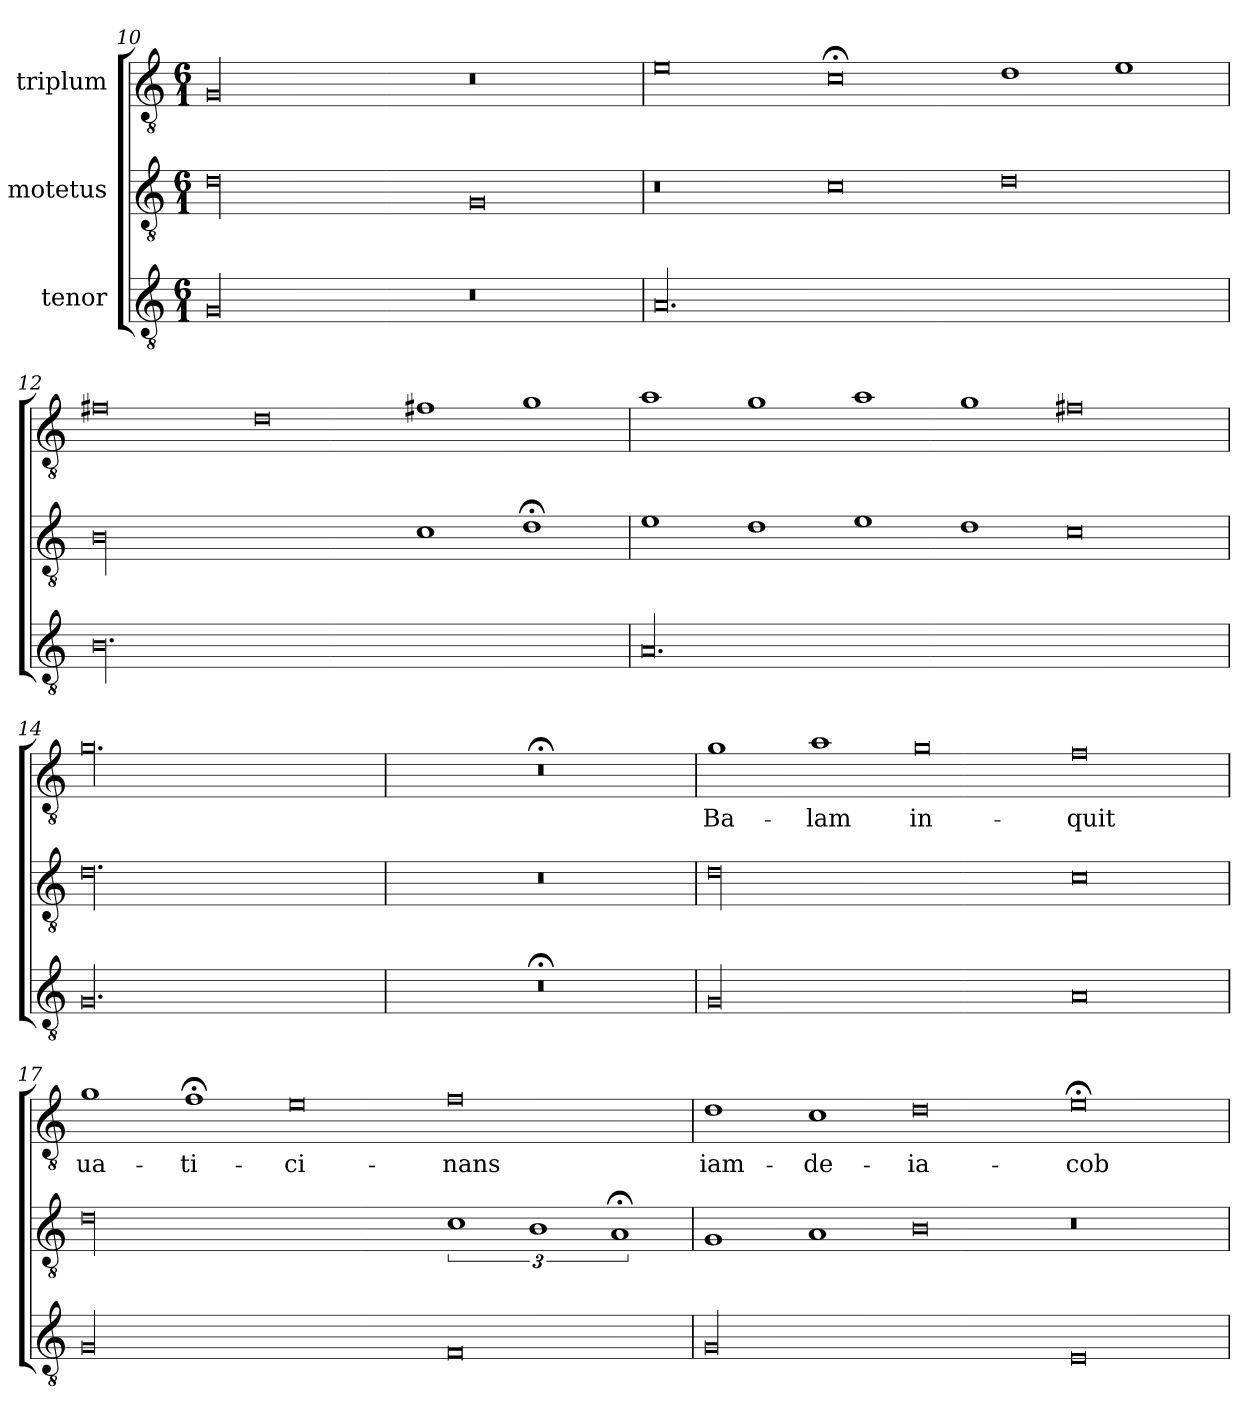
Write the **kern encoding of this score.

**kern	**kern	**kern	**text
*part3	*part2	*part1	*part1
*staff3	*staff2	*staff1	*staff1
*I"tenor	*I"motetus	*I"triplum	*
*clefGv2	*clefGv2	*clefGv2	*
*k[]	*k[]	*k[]	*
*C:	*C:	*C:	*
*M6/1	*M6/1	*M6/1	*
=10	=10	=10	=10
00G/	00d\	00G/	.
0r	0G/	0r	.
=11	=11	=11	=11
00.A/	0r	0e\	.
.	0c\	0c;<\	.
.	0d\	1d\	.
.	.	1e\	.
=12	=12	=12	=12
00.B\	00B\	0f#X\	.
.	.	0d\	.
.	1c\	1f#X\	.
.	1d;<\	1g\	.
=13	=13	=13	=13
00.A/	1e\	1a\	.
.	1d\	1g\	.
.	1e\	1a\	.
.	1d\	1g\	.
.	0c\	0f#X\	.
=14	=14	=14	=14
00.G/	00.d\	00.g\	.
=15	=15	=15	=15
00.r;<	00.r	00.r;<	.
!!LO:PB:g=z
=16	=16	=16	=16
00G/	00d\	1g\	Ba-
.	.	1a\	-lam
.	.	0g\	in-
0A/	0c\	0f\	-quit
=17	=17	=17	=17
00G/	00d\	1g\	ua-
.	.	1f;<\	-ti-
.	.	0e\	-ci-
0F/	3%2c\	0f\	-nans
.	3%2B\	.	.
.	3%2A;</	.	.
=18	=18	=18	=18
00G/	1G/	1d\	iam-
.	1A/	1c\	de-
.	0B\	0d\	ia-
0E/	0r	0e;<\	-cob
=	=	=	=
*-	*-	*-	*-
